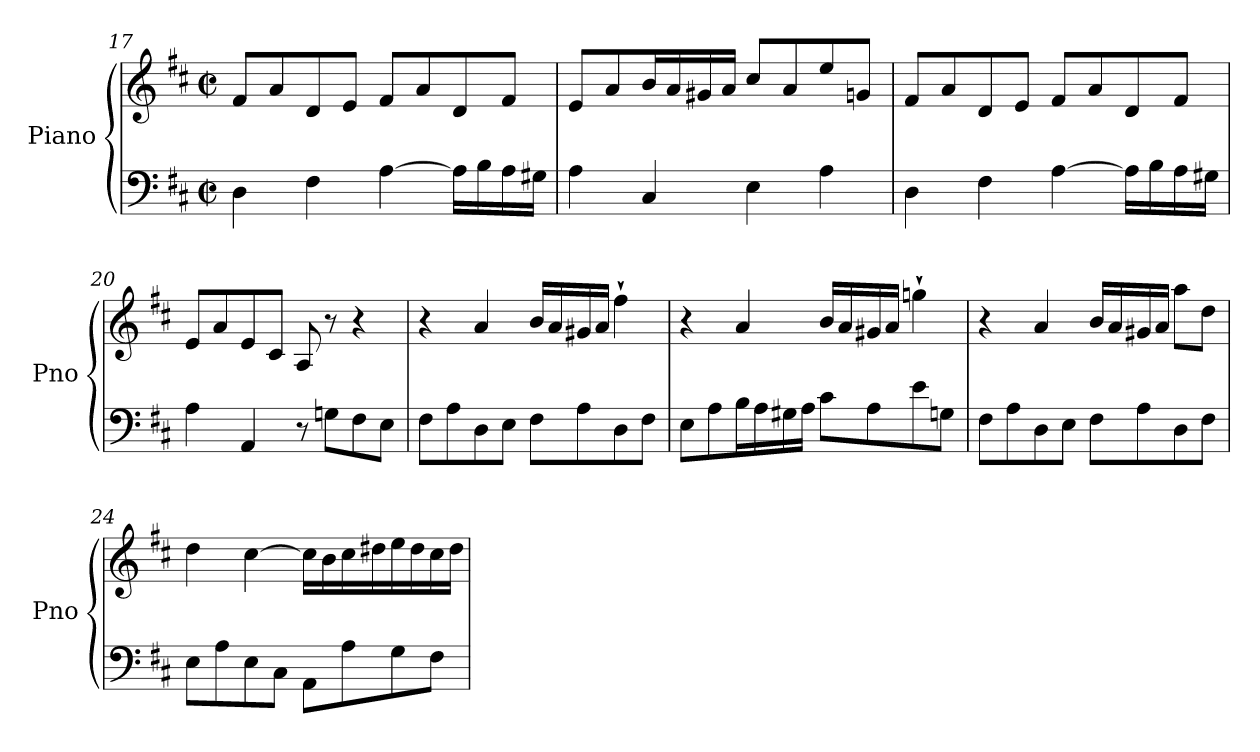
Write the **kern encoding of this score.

**kern	**kern
*part1	*part1
*staff2	*staff1
*I"Piano	*
*I'Pno	*
*clefF4	*clefG2
*k[f#c#]	*k[f#c#]
*M2/2	*M2/2
*met(c|)	*met(c|)
=17	=17
4D\	8f#/L
.	8a/
4F#\	8d/
.	8e/J
[4A\	8f#/L
.	8a/
16A\LL]	8d/
16B\	.
16A\	8f#/J
16G#X\JJ	.
=18	=18
4A\	8e/L
.	8a/
4C#/	16b/L
.	16a/
.	16g#X/
.	16a/JJ
4E\	8cc#/L
.	8a/
4A\	8ee/
.	8gn/J
=19	=19
4D\	8f#/L
.	8a/
4F#\	8d/
.	8e/J
[4A\	8f#/L
.	8a/
16A\LL]	8d/
16B\	.
16A\	8f#/J
16G#X\JJ	.
!!LO:LB:g=z
=20	=20
4A\	8e/L
.	8a/
4AA/	8e/
.	8c#/J
8r	8A/
8Gn\L	8r
8F#\	4r
8E\J	.
=21	=21
8F#\L	4r
8A\	.
8D\	4a/
8E\J	.
8F#\L	16b/LL
.	16a/
8A\	16g#X/
.	16a/JJ
8D\	4ff#`\
8F#\J	.
=22	=22
8E\L	4r
8A\	.
16B\L	4a/
16A\	.
16G#X\	.
16A\JJ	.
8c#\L	16b/LL
.	16a/
8A\	16g#X/
.	16a/JJ
8e\	4ggn`\
8Gn\J	.
=23	=23
8F#\L	4r
8A\	.
8D\	4a/
8E\J	.
8F#\L	16b/LL
.	16a/
8A\	16g#X/
.	16a/JJ
8D\	8aa\L
8F#\J	8dd\J
!!LO:PB:g=z
=24	=24
8E\L	4dd\
8A\	.
8E\	[4cc#\
8C#\J	.
8AA\L	16cc#\LL]
.	16b\
8A\	16cc#\
.	16dd#X\
8G\	16ee\
.	16dd#\
8F#\J	16cc#\
.	16dd#\JJ
=	=
*-	*-
